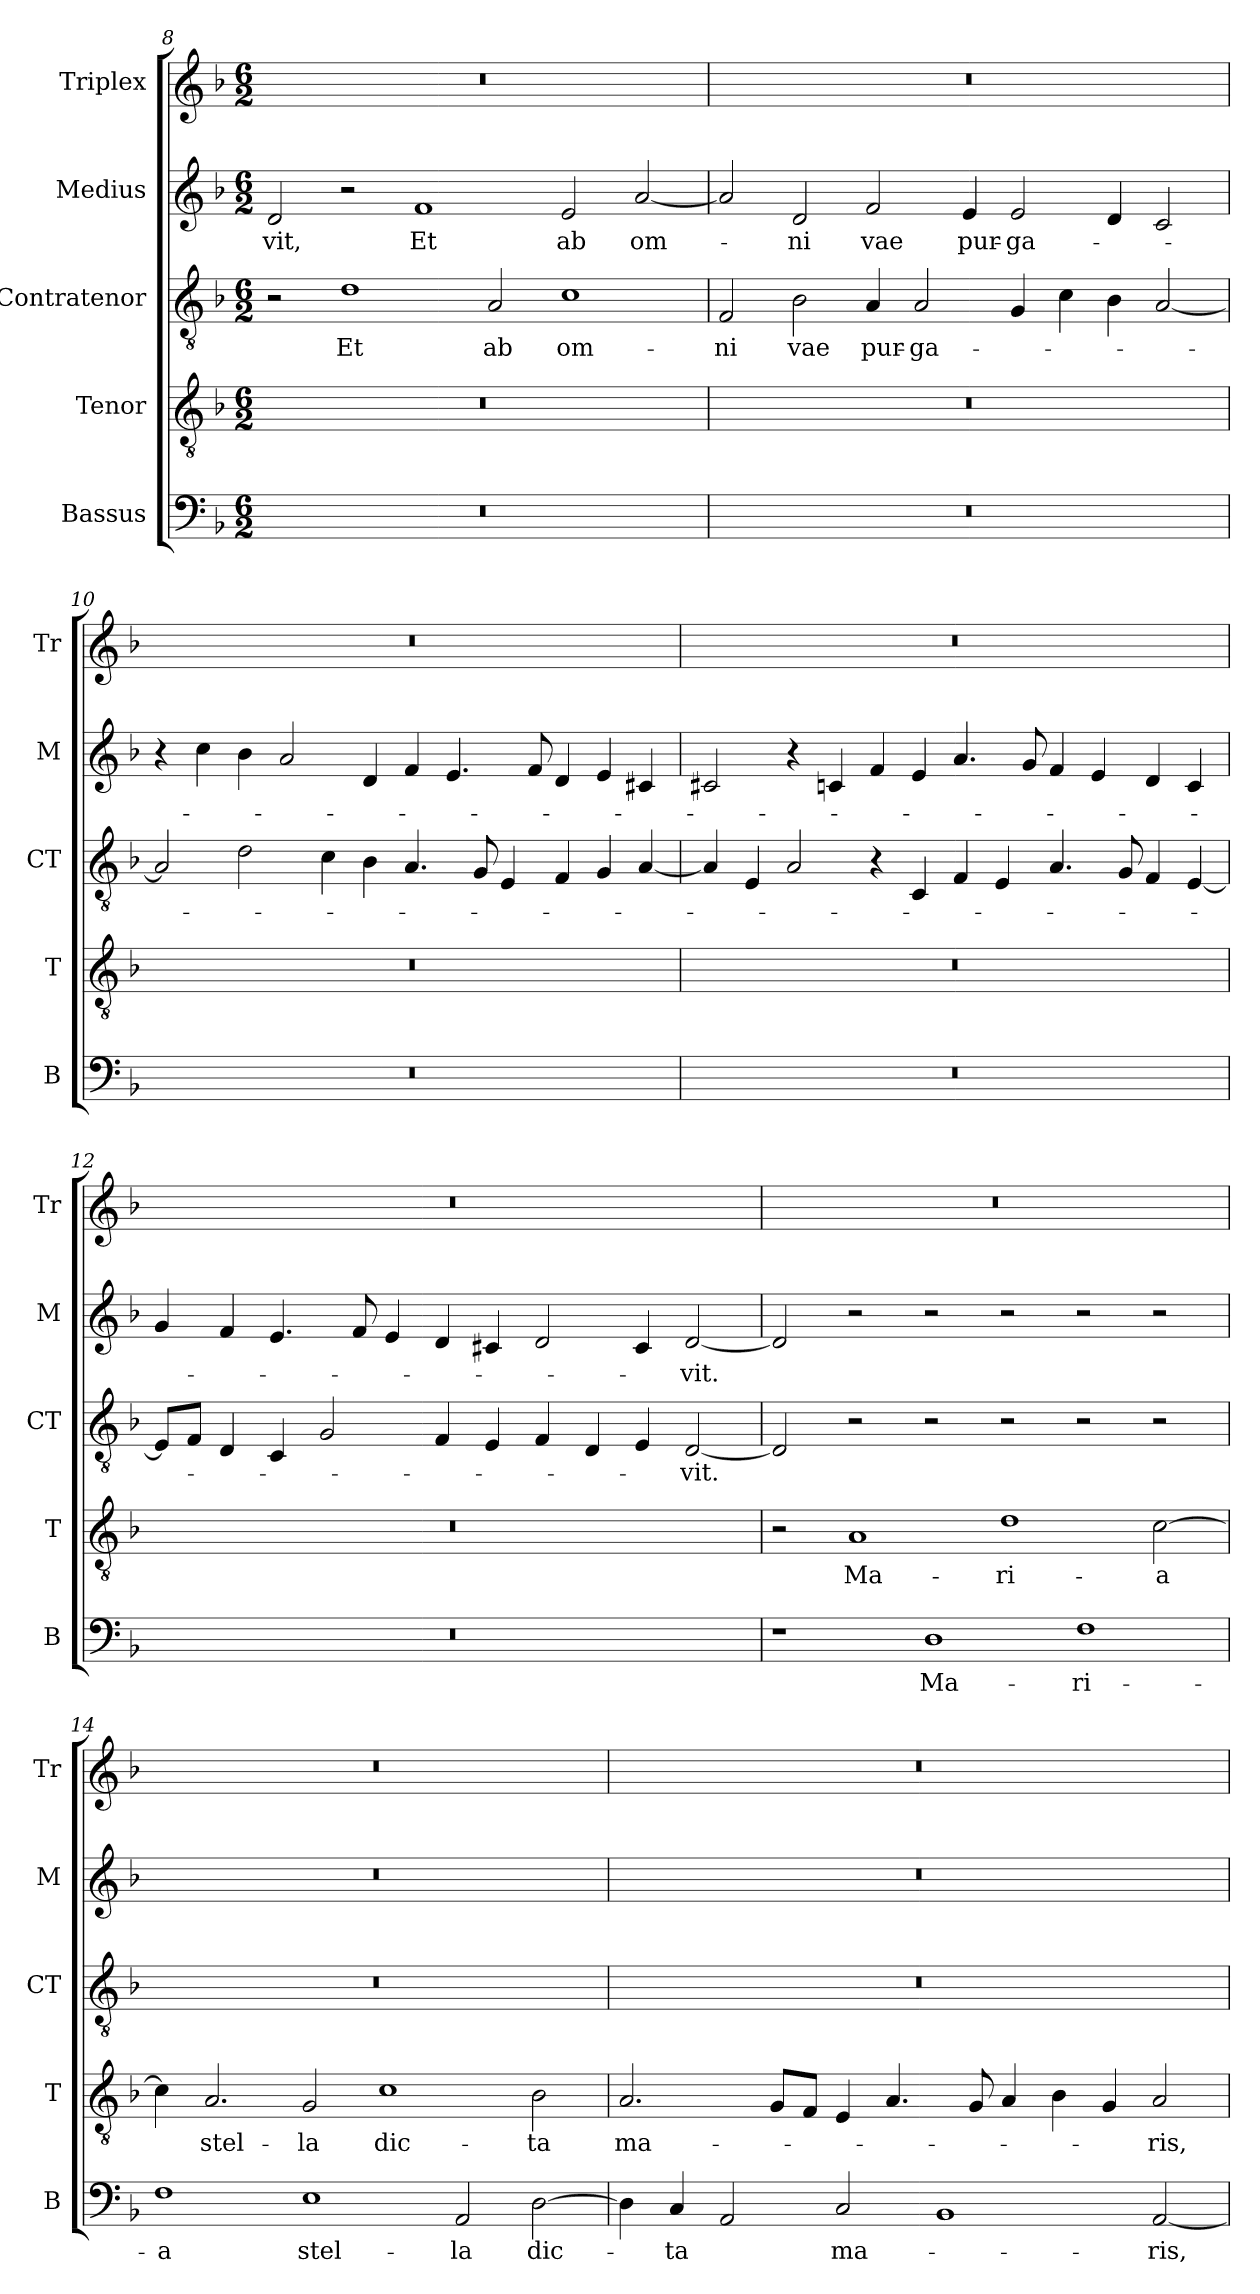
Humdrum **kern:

**kern	**text	**kern	**text	**kern	**text	**kern	**text	**kern
*part5	*part5	*part4	*part4	*part3	*part3	*part2	*part2	*part1
*staff5	*staff5	*staff4	*staff4	*staff3	*staff3	*staff2	*staff2	*staff1
*I"Bassus	*	*I"Tenor	*	*I"Contratenor	*	*I"Medius	*	*I"Triplex
*I'B	*	*I'T	*	*I'CT	*	*I'M	*	*I'Tr
*clefF4	*	*clefGv2	*	*clefGv2	*	*clefG2	*	*clefG2
*k[b-]	*	*k[b-]	*	*k[b-]	*	*k[b-]	*	*k[b-]
*F:	*	*F:	*	*F:	*	*F:	*	*F:
*M6/2	*	*M6/2	*	*M6/2	*	*M6/2	*	*M6/2
=8	=8	=8	=8	=8	=8	=8	=8	=8
!	!	!	!	!	!	!	!LO:LY:b	!
0.r	.	0.r	.	2r	.	2d/	-vit,	0.r
!	!	!	!	!	!LO:LY:b	!	!	!
.	.	.	.	1d	Et	2r	.	.
!	!	!	!	!	!	!	!LO:LY:b	!
.	.	.	.	.	.	1f	Et	.
!	!	!	!	!	!LO:LY:b	!	!	!
.	.	.	.	2A/	ab	.	.	.
!	!	!	!	!	!LO:LY:b	!	!LO:LY:b	!
.	.	.	.	1c	om-	2e/	ab	.
!	!	!	!	!	!	!	!LO:LY:b	!
.	.	.	.	.	.	[2a/	om-	.
!!LO:PB:g=z
=9	=9	=9	=9	=9	=9	=9	=9	=9
!	!	!	!	!	!LO:LY:b	!	!	!
0.r	.	0.r	.	2F/	-ni	2a/]	.	0.r
!	!	!	!	!	!LO:LY:b	!	!LO:LY:b	!
.	.	.	.	2B-\	vae	2d/	-ni	.
!	!	!	!	!	!LO:LY:b	!	!LO:LY:b	!
.	.	.	.	4A/	pur-	2f/	vae	.
!	!	!	!	!	!LO:LY:b	!	!	!
.	.	.	.	2A/	-ga-	.	.	.
!	!	!	!	!	!	!	!LO:LY:b	!
.	.	.	.	.	.	4e/	pur-	.
!	!	!	!	!	!	!	!LO:LY:b	!
.	.	.	.	4G/	.	2e/	-ga-	.
.	.	.	.	4c\	.	.	.	.
.	.	.	.	4B-\	.	4d/	.	.
.	.	.	.	[2A/	.	2c/	.	.
=10	=10	=10	=10	=10	=10	=10	=10	=10
0.r	.	0.r	.	2A/]	.	4r	.	0.r
.	.	.	.	.	.	4cc\	.	.
.	.	.	.	2d\	.	4b-\	.	.
.	.	.	.	.	.	2a/	.	.
.	.	.	.	4c\	.	.	.	.
.	.	.	.	4B-\	.	4d/	.	.
.	.	.	.	4.A/	.	4f/	.	.
.	.	.	.	.	.	4.e/	.	.
.	.	.	.	8G/	.	.	.	.
.	.	.	.	4E/	.	.	.	.
.	.	.	.	.	.	8f/	.	.
.	.	.	.	4F/	.	4d/	.	.
.	.	.	.	4G/	.	4e/	.	.
.	.	.	.	[4A/	.	4c#X/	.	.
!!LO:LB:g=z
=11	=11	=11	=11	=11	=11	=11	=11	=11
0.r	.	0.r	.	4A/]	.	2c#X/	.	0.r
.	.	.	.	4E/	.	.	.	.
.	.	.	.	2A/	.	4r	.	.
.	.	.	.	.	.	4cn/	.	.
.	.	.	.	4r	.	4f/	.	.
.	.	.	.	4C/	.	4e/	.	.
.	.	.	.	4F/	.	4.a/	.	.
.	.	.	.	4E/	.	.	.	.
.	.	.	.	.	.	8g/	.	.
.	.	.	.	4.A/	.	4f/	.	.
.	.	.	.	.	.	4e/	.	.
.	.	.	.	8G/	.	.	.	.
.	.	.	.	4F/	.	4d/	.	.
.	.	.	.	[4E/	.	4c/	.	.
=12	=12	=12	=12	=12	=12	=12	=12	=12
0.r	.	0.r	.	8E/L]	.	4g/	.	0.r
.	.	.	.	8F/J	.	.	.	.
.	.	.	.	4D/	.	4f/	.	.
.	.	.	.	4C/	.	4.e/	.	.
.	.	.	.	2G/	.	.	.	.
.	.	.	.	.	.	8f/	.	.
.	.	.	.	.	.	4e/	.	.
.	.	.	.	4F/	.	4d/	.	.
.	.	.	.	4E/	.	4c#X/	.	.
.	.	.	.	4F/	.	2d/	.	.
.	.	.	.	4D/	.	.	.	.
.	.	.	.	4E/	.	4c#/	.	.
!	!	!	!	!	!LO:LY:b	!	!LO:LY:b	!
.	.	.	.	[2D/	-vit.	[2d/	-vit.	.
!!LO:PB:g=z
=13	=13	=13	=13	=13	=13	=13	=13	=13
1r	.	2r	.	2D/]	.	2d/]	.	0.r
!	!	!	!LO:LY:b	!	!	!	!	!
.	.	1A	Ma-	2r	.	2r	.	.
!	!LO:LY:b	!	!	!	!	!	!	!
1D	Ma-	.	.	2r	.	2r	.	.
!	!	!	!LO:LY:b	!	!	!	!	!
.	.	1d	-ri-	2r	.	2r	.	.
!	!LO:LY:b	!	!	!	!	!	!	!
1F	-ri-	.	.	2r	.	2r	.	.
!	!	!	!LO:LY:b	!	!	!	!	!
.	.	[2c\	-a	2r	.	2r	.	.
=14	=14	=14	=14	=14	=14	=14	=14	=14
!	!LO:LY:b	!	!	!	!	!	!	!
1F	-a	4c\]	.	0.r	.	0.r	.	0.r
!	!	!	!LO:LY:b	!	!	!	!	!
.	.	2.A/	stel-	.	.	.	.	.
!	!LO:LY:b	!	!LO:LY:b	!	!	!	!	!
1E	stel-	2G/	-la	.	.	.	.	.
!	!	!	!LO:LY:b	!	!	!	!	!
.	.	1c	dic-	.	.	.	.	.
!	!LO:LY:b	!	!	!	!	!	!	!
2AA/	-la	.	.	.	.	.	.	.
!	!LO:LY:b	!	!LO:LY:b	!	!	!	!	!
[2D\	dic-	2B-\	-ta	.	.	.	.	.
!!LO:LB:g=z
=15	=15	=15	=15	=15	=15	=15	=15	=15
!	!	!	!LO:LY:b	!	!	!	!	!
4D\]	.	2.A/	ma-	0.r	.	0.r	.	0.r
!	!LO:LY:b	!	!	!	!	!	!	!
4C/	-ta	.	.	.	.	.	.	.
2AA/	.	.	.	.	.	.	.	.
.	.	8G/L	.	.	.	.	.	.
.	.	8F/J	.	.	.	.	.	.
!	!LO:LY:b	!	!	!	!	!	!	!
2C/	ma-	4E/	.	.	.	.	.	.
.	.	4.A/	.	.	.	.	.	.
1BB-	.	.	.	.	.	.	.	.
.	.	8G/	.	.	.	.	.	.
.	.	4A/	.	.	.	.	.	.
.	.	4B-\	.	.	.	.	.	.
.	.	4G/	.	.	.	.	.	.
!	!LO:LY:b	!	!LO:LY:b	!	!	!	!	!
[2AA/	-ris,	2A/	-ris,	.	.	.	.	.
=	=	=	=	=	=	=	=	=
*-	*-	*-	*-	*-	*-	*-	*-	*-
